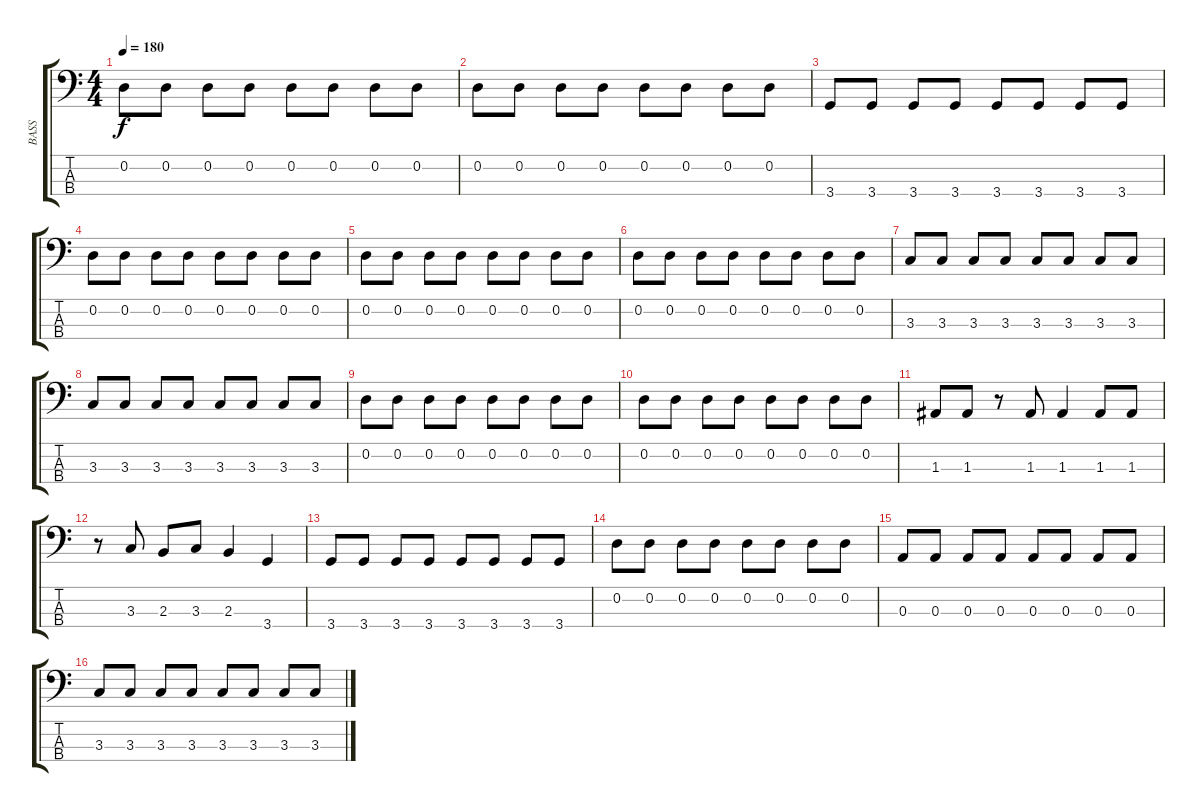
\track ("BASS" "BASS") {instrument electricbassfinger}
\staff {score tabs}
\tuning (G2 D2 A1 E1) {hide}
\ts (4 4)
\tempo 180
\clef f4
\ks c
0.2.8{dy f} 0.2.8 0.2.8 0.2.8 0.2.8 0.2.8 0.2.8 0.2.8 |
0.2.8 0.2.8 0.2.8 0.2.8 0.2.8 0.2.8 0.2.8 0.2.8 |
3.4.8 3.4.8 3.4.8 3.4.8 3.4.8 3.4.8 3.4.8 3.4.8 |
0.2.8 0.2.8 0.2.8 0.2.8 0.2.8 0.2.8 0.2.8 0.2.8 |
0.2.8 0.2.8 0.2.8 0.2.8 0.2.8 0.2.8 0.2.8 0.2.8 |
0.2.8 0.2.8 0.2.8 0.2.8 0.2.8 0.2.8 0.2.8 0.2.8 |
3.3.8 3.3.8 3.3.8 3.3.8 3.3.8 3.3.8 3.3.8 3.3.8 |
3.3.8 3.3.8 3.3.8 3.3.8 3.3.8 3.3.8 3.3.8 3.3.8 |
0.2.8 0.2.8 0.2.8 0.2.8 0.2.8 0.2.8 0.2.8 0.2.8 |
0.2.8 0.2.8 0.2.8 0.2.8 0.2.8 0.2.8 0.2.8 0.2.8 |
1.3.8 1.3.8 r.8 1.3.8 1.3.4 1.3.8 1.3.8 |
r.8 3.3.8 2.3.8 3.3.8 2.3.4 3.4.4 |
3.4.8 3.4.8 3.4.8 3.4.8 3.4.8 3.4.8 3.4.8 3.4.8 |
0.2.8 0.2.8 0.2.8 0.2.8 0.2.8 0.2.8 0.2.8 0.2.8 |
0.3.8 0.3.8 0.3.8 0.3.8 0.3.8 0.3.8 0.3.8 0.3.8 |
3.3.8 3.3.8 3.3.8 3.3.8 3.3.8 3.3.8 3.3.8 3.3.8
